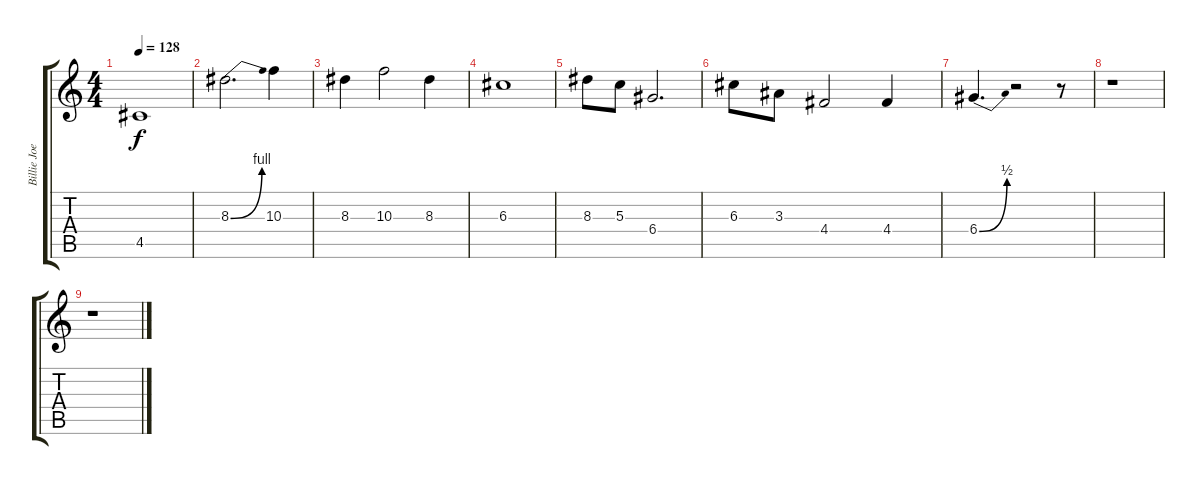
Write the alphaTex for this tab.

\track ("Billie Joe Armstrong" "Billie Joe") {instrument distortionguitar}
\staff {score tabs}
\tuning (E4 B3 G3 D3 A2 E2) {hide}
\ts (4 4)
\tempo 128
\clef g2
\ks c
4.5{t}.1{dy f} |
8.3{be (bend 0 0 60 4)}.2{d} 10.3.4 |
8.3.4 10.3.2 8.3.4 |
6.3.1 |
8.3.8 5.3.8 6.4.2{d} |
6.3.8 3.3.8 4.4.2 4.4.4 |
6.4{be (bend 0 0 60 2)}.4{d} r.2 r.8 |
r.1 |
r.1
